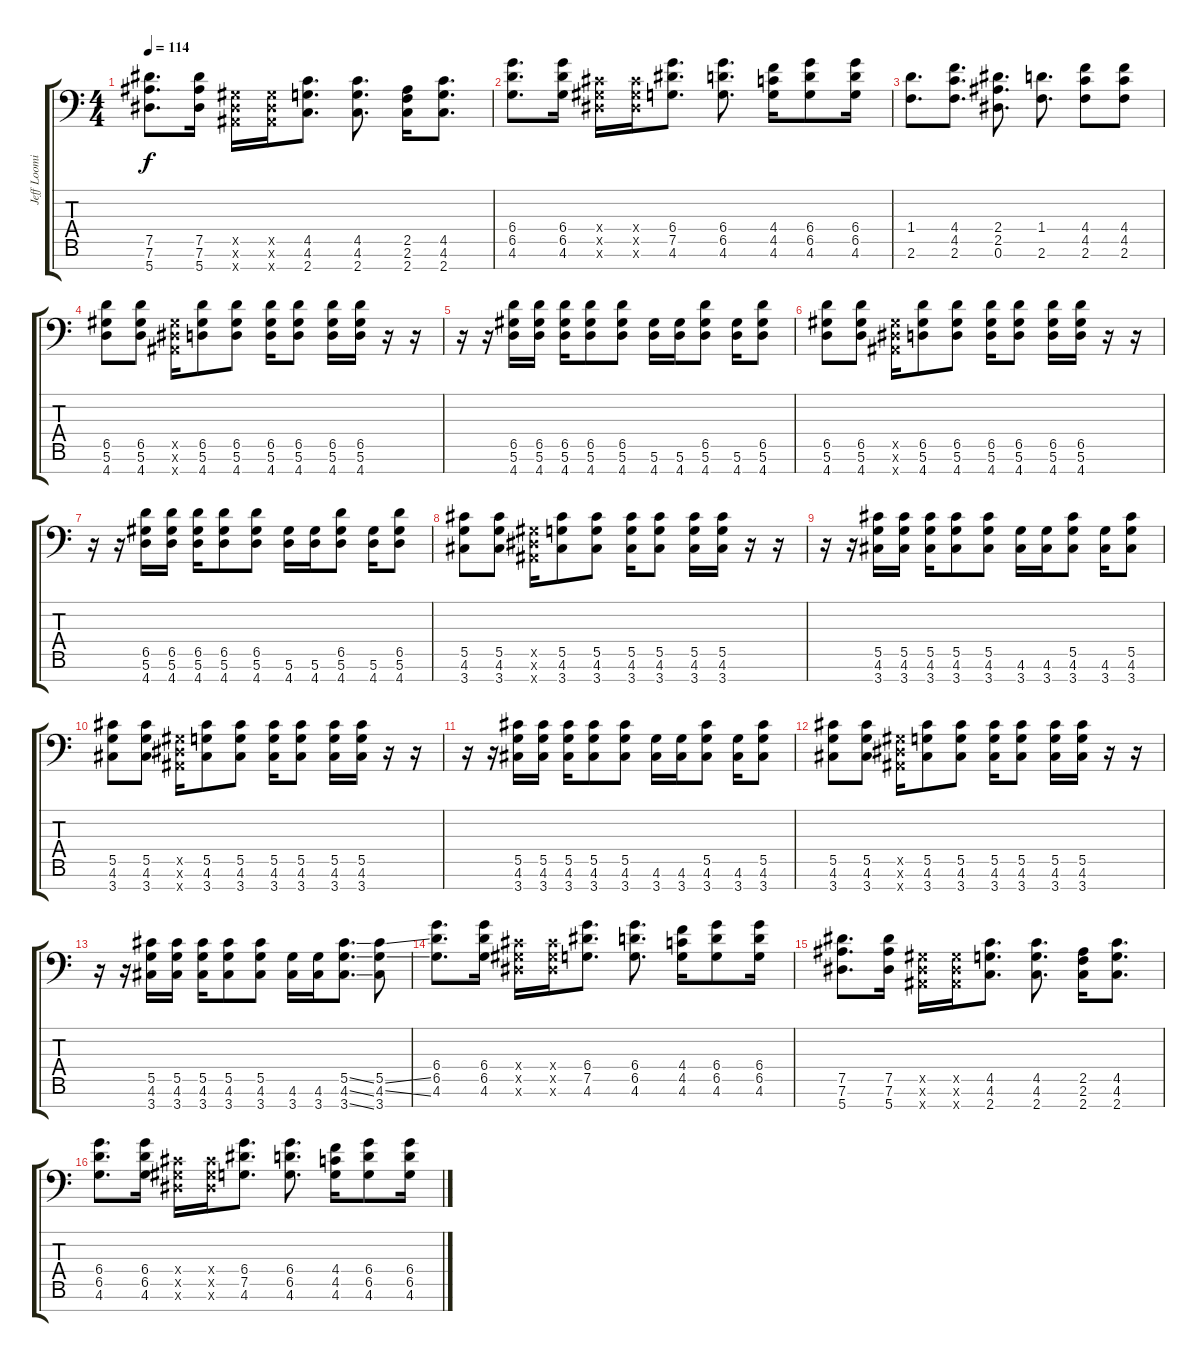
\track ("Jeff Loomis (Rhythm)" "Jeff Loomi") {instrument overdrivenguitar}
\staff {score tabs}
\tuning (Eb4 Bb3 Gb3 Db3 Ab2 Eb2 Bb1) {hide}
\ts (4 4)
\tempo 114
\clef f4
\ks c
(7.5 7.6 5.7).8{d dy f} (7.5 7.6 5.7).16 (0.5{x} 0.6{x} 0.7{x}).16 (0.5{x} 0.6{x} 0.7{x}).16 (4.5 4.6 2.7).8{d} (4.5 4.6 2.7).8{d} (2.5 2.6 2.7).16 (4.5 4.6 2.7).8{d} |
(6.4 6.5 4.6).8{d} (6.4 6.5 4.6).16 (0.4{x} 0.5{x} 0.6{x}).16 (0.4{x} 0.5{x} 0.6{x}).16 (6.4 7.5 4.6).8{d} (6.4 6.5 4.6).8{d} (4.4 4.5 4.6).16 (6.4 6.5 4.6).8 (6.4 6.5 4.6).16 |
(1.4 2.6).8{d} (4.4 4.5 2.6).8{d} (2.4 2.5 0.6).8{d} (1.4 2.6).8{d} (4.4 4.5 2.6).8 (4.4 4.5 2.6).8 |
(6.5 5.6 4.7).8 (6.5 5.6 4.7).8 (0.5{x} 0.6{x} 0.7{x}).16 (6.5 5.6 4.7).8 (6.5 5.6 4.7).8 (6.5 5.6 4.7).16 (6.5 5.6 4.7).8 (6.5 5.6 4.7).16 (6.5 5.6 4.7).16 r.16 r.16 |
r.16 r.16 (6.5 5.6 4.7).16 (6.5 5.6 4.7).16 (6.5 5.6 4.7).16 (6.5 5.6 4.7).8 (6.5 5.6 4.7).8 (5.6 4.7).16 (5.6 4.7).16 (6.5 5.6 4.7).8 (5.6 4.7).16 (6.5 5.6 4.7).8 |
(6.5 5.6 4.7).8 (6.5 5.6 4.7).8 (0.5{x} 0.6{x} 0.7{x}).16 (6.5 5.6 4.7).8 (6.5 5.6 4.7).8 (6.5 5.6 4.7).16 (6.5 5.6 4.7).8 (6.5 5.6 4.7).16 (6.5 5.6 4.7).16 r.16 r.16 |
r.16 r.16 (6.5 5.6 4.7).16 (6.5 5.6 4.7).16 (6.5 5.6 4.7).16 (6.5 5.6 4.7).8 (6.5 5.6 4.7).8 (5.6 4.7).16 (5.6 4.7).16 (6.5 5.6 4.7).8 (5.6 4.7).16 (6.5 5.6 4.7).8 |
(5.5 4.6 3.7).8 (5.5 4.6 3.7).8 (0.5{x} 0.6{x} 0.7{x}).16 (5.5 4.6 3.7).8 (5.5 4.6 3.7).8 (5.5 4.6 3.7).16 (5.5 4.6 3.7).8 (5.5 4.6 3.7).16 (5.5 4.6 3.7).16 r.16 r.16 |
r.16 r.16 (5.5 4.6 3.7).16 (5.5 4.6 3.7).16 (5.5 4.6 3.7).16 (5.5 4.6 3.7).8 (5.5 4.6 3.7).8 (4.6 3.7).16 (4.6 3.7).16 (5.5 4.6 3.7).8 (4.6 3.7).16 (5.5 4.6 3.7).8 |
(5.5 4.6 3.7).8 (5.5 4.6 3.7).8 (0.5{x} 0.6{x} 0.7{x}).16 (5.5 4.6 3.7).8 (5.5 4.6 3.7).8 (5.5 4.6 3.7).16 (5.5 4.6 3.7).8 (5.5 4.6 3.7).16 (5.5 4.6 3.7).16 r.16 r.16 |
r.16 r.16 (5.5 4.6 3.7).16 (5.5 4.6 3.7).16 (5.5 4.6 3.7).16 (5.5 4.6 3.7).8 (5.5 4.6 3.7).8 (4.6 3.7).16 (4.6 3.7).16 (5.5 4.6 3.7).8 (4.6 3.7).16 (5.5 4.6 3.7).8 |
(5.5 4.6 3.7).8 (5.5 4.6 3.7).8 (0.5{x} 0.6{x} 0.7{x}).16 (5.5 4.6 3.7).8 (5.5 4.6 3.7).8 (5.5 4.6 3.7).16 (5.5 4.6 3.7).8 (5.5 4.6 3.7).16 (5.5 4.6 3.7).16 r.16 r.16 |
r.16 r.16 (5.5 4.6 3.7).16 (5.5 4.6 3.7).16 (5.5 4.6 3.7).16 (5.5 4.6 3.7).8 (5.5 4.6 3.7).8 (4.6 3.7).16 (4.6 3.7).16 (5.5{ss} 4.6{ss} 3.7{ss}).8{d} (5.5{ss} 4.6{ss} 3.7).8 |
(6.4 6.5 4.6).8{d} (6.4 6.5 4.6).16 (0.4{x} 0.5{x} 0.6{x}).16 (0.4{x} 0.5{x} 0.6{x}).16 (6.4 7.5 4.6).8{d} (6.4 6.5 4.6).8{d} (4.4 4.5 4.6).16 (6.4 6.5 4.6).8 (6.4 6.5 4.6).16 |
(7.5 7.6 5.7).8{d} (7.5 7.6 5.7).16 (0.5{x} 0.6{x} 0.7{x}).16 (0.5{x} 0.6{x} 0.7{x}).16 (4.5 4.6 2.7).8{d} (4.5 4.6 2.7).8{d} (2.5 2.6 2.7).16 (4.5 4.6 2.7).8{d} |
(6.4 6.5 4.6).8{d} (6.4 6.5 4.6).16 (0.4{x} 0.5{x} 0.6{x}).16 (0.4{x} 0.5{x} 0.6{x}).16 (6.4 7.5 4.6).8{d} (6.4 6.5 4.6).8{d} (4.4 4.5 4.6).16 (6.4 6.5 4.6).8 (6.4 6.5 4.6).16
